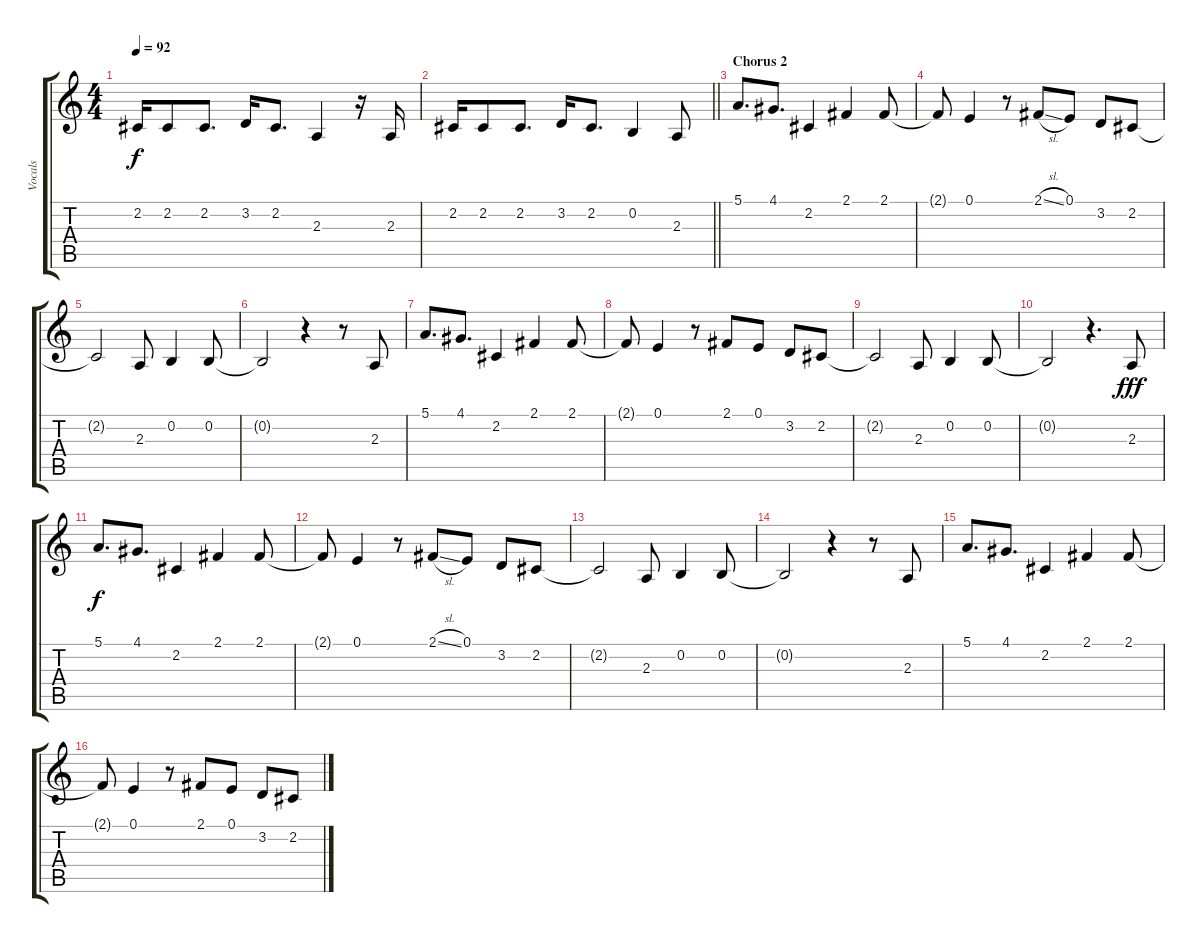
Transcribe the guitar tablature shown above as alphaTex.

\track ("Vocals" "Vocals") {instrument cello}
\staff {score tabs}
\tuning (E4 B3 G3 D3 A2 E2) {hide}
\ts (4 4)
\tempo 92
\clef g2
\ks c
2.2.16{dy f} 2.2.8 2.2.8{d} 3.2.16 2.2.8{d} 2.3.4 r.16 2.3.16 |
\barLineRight lightlight
2.2.16 2.2.8 2.2.8{d} 3.2.16 2.2.8{d} 0.2.4 2.3.8 |
\section ("" "Chorus 2")
5.1.8{d} 4.1.8{d} 2.2.4 2.1.4 2.1.8 |
2.1{t}.8 0.1.4 r.8 2.1{sl}.8 0.1.8 3.2.8 2.2.8 |
2.2{t}.2 2.3.8 0.2.4 0.2.8 |
0.2{t}.2 r.4 r.8 2.3.8 |
5.1.8{d} 4.1.8{d} 2.2.4 2.1.4 2.1.8 |
2.1{t}.8 0.1.4 r.8 2.1.8 0.1.8 3.2.8 2.2.8 |
2.2{t}.2 2.3.8 0.2.4 0.2.8 |
0.2{t}.2 r.4{d} 2.3.8{dy fff} |
5.1.8{d dy f} 4.1.8{d} 2.2.4 2.1.4 2.1.8 |
2.1{t}.8 0.1.4 r.8 2.1{sl}.8 0.1.8 3.2.8 2.2.8 |
2.2{t}.2 2.3.8 0.2.4 0.2.8 |
0.2{t}.2 r.4 r.8 2.3.8 |
5.1.8{d} 4.1.8{d} 2.2.4 2.1.4 2.1.8 |
2.1{t}.8 0.1.4 r.8 2.1.8 0.1.8 3.2.8 2.2.8
